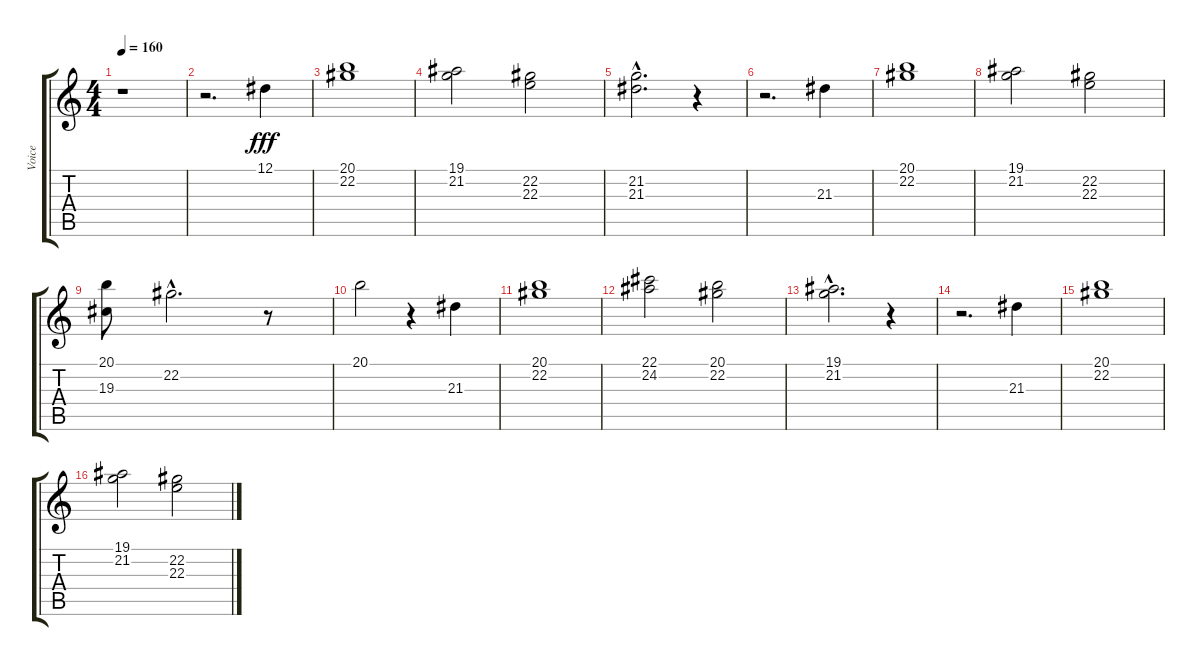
\track ("Voice" "Voice") {instrument synthvoice}
\staff {score tabs}
\tuning (Eb4 Bb3 Gb3 Db3 Ab2 Eb2) {hide}
\ts (4 4)
\tempo 160
\clef g2
\ks c
r.1{dy f} |
r.2{d} 12.1.4{dy fff} |
(20.1 22.2).1 |
(19.1 21.2).2 (22.2 22.3).2 |
(21.2{hac} 21.3{hac}).2{d} r.4 |
r.2{d} 21.3.4 |
(20.1 22.2).1 |
(19.1 21.2).2 (22.2 22.3).2 |
(20.1 19.3).8 22.2{hac}.2{d} r.8 |
20.1.2 r.4 21.3.4 |
(20.1 22.2).1 |
(22.1 24.2).2 (20.1 22.2).2 |
(19.1{hac} 21.2{hac}).2{d} r.4 |
r.2{d} 21.3.4 |
(20.1 22.2).1 |
(19.1 21.2).2 (22.2 22.3).2
